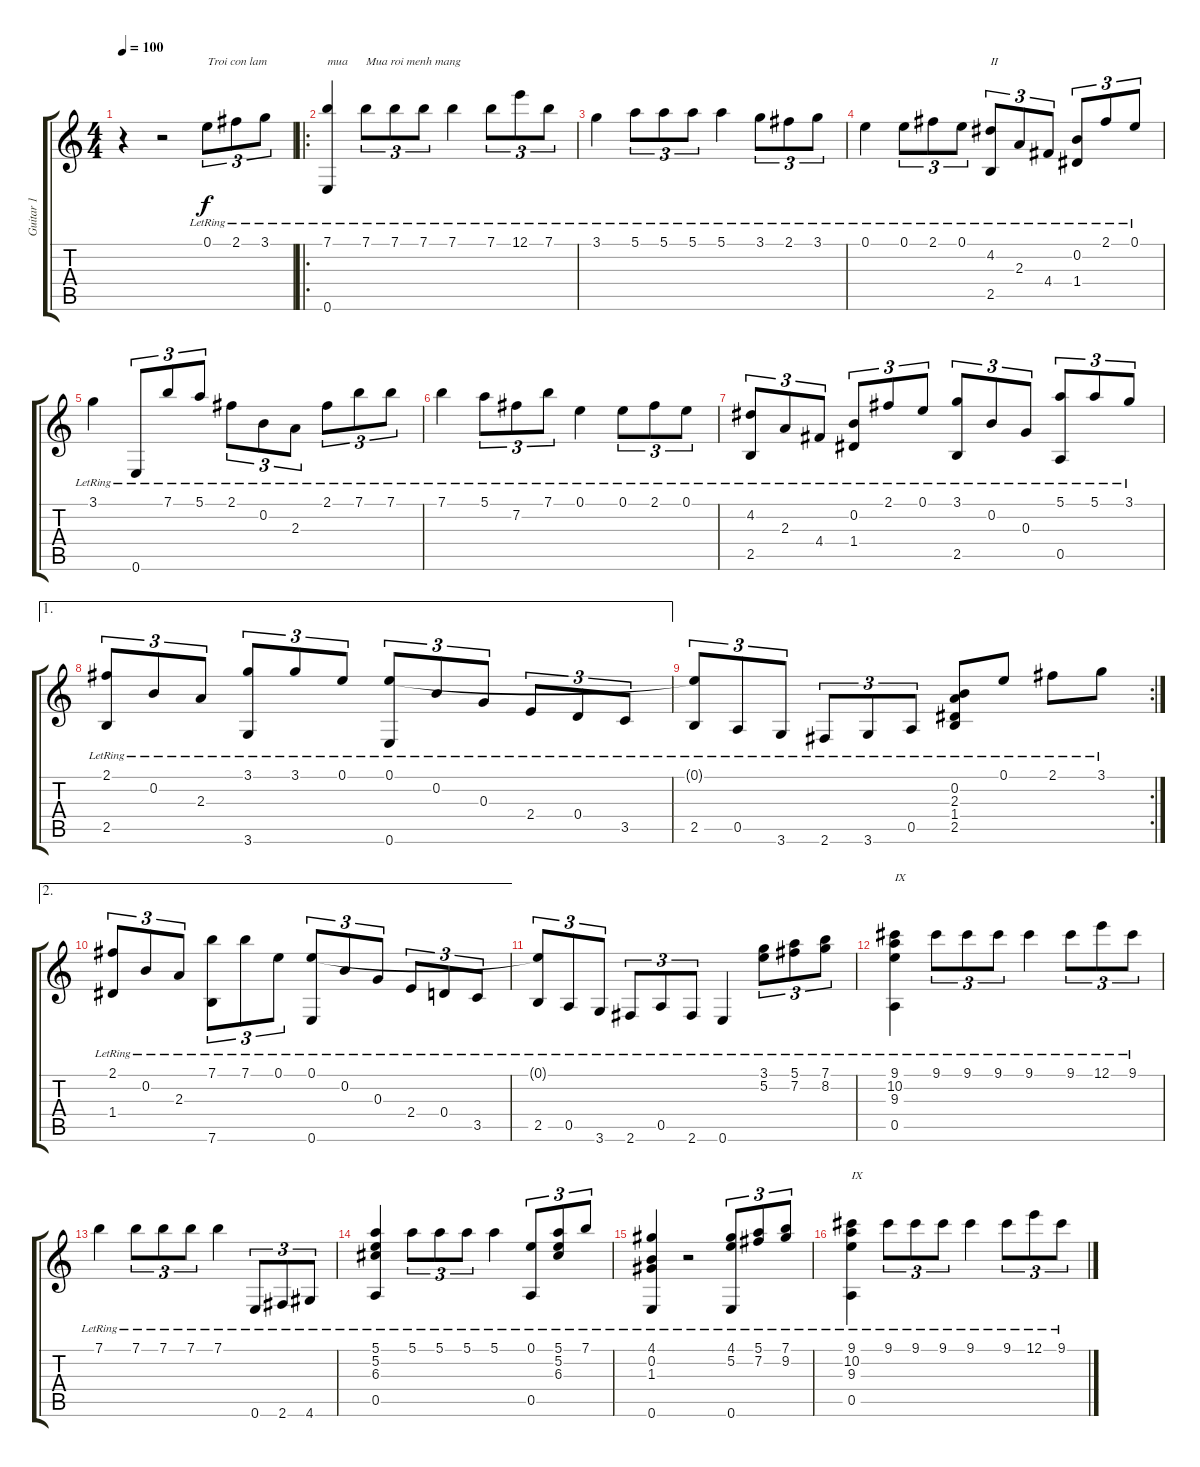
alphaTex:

\track ("Guitar 1" "Guitar 1") {instrument overdrivenguitar}
\staff {score tabs}
\tuning (E4 B3 G3 D3 A2 E2) {hide}
\ts (4 4)
\tempo 100
\clef g2
\ks c
r.4{dy f instrument overdrivenguitar} r.2 0.1{lr}.8{tu (3 2) txt "Troi con lam"} 2.1{lr}.8{tu (3 2)} 3.1{lr}.8{tu (3 2)} |
\ro
(7.1{lr} 0.6{lr}).4{txt "mua"} 7.1{lr}.8{tu (3 2) txt "Mua roi menh mang"} 7.1{lr}.8{tu (3 2)} 7.1{lr}.8{tu (3 2)} 7.1{lr}.4 7.1{lr}.8{tu (3 2)} 12.1{lr}.8{tu (3 2)} 7.1{lr}.8{tu (3 2)} |
3.1{lr}.4 5.1{lr}.8{tu (3 2)} 5.1{lr}.8{tu (3 2)} 5.1{lr}.8{tu (3 2)} 5.1{lr}.4 3.1{lr}.8{tu (3 2)} 2.1{lr}.8{tu (3 2)} 3.1{lr}.8{tu (3 2)} |
0.1{lr}.4 0.1{lr}.8{tu (3 2)} 2.1{lr}.8{tu (3 2)} 0.1{lr}.8{tu (3 2)} (4.2{lr} 2.5{lr}).8{tu (3 2) txt "II"} 2.3{lr}.8{tu (3 2)} 4.4{lr}.8{tu (3 2)} (0.2{lr} 1.4{lr}).8{tu (3 2)} 2.1{lr}.8{tu (3 2)} 0.1{lr}.8{tu (3 2)} |
3.1{lr}.4 0.6{lr}.8{tu (3 2)} 7.1{lr}.8{tu (3 2)} 5.1{lr}.8{tu (3 2)} 2.1{lr}.8{tu (3 2)} 0.2{lr}.8{tu (3 2)} 2.3{lr}.8{tu (3 2)} 2.1{lr}.8{tu (3 2)} 7.1{lr}.8{tu (3 2)} 7.1{lr}.8{tu (3 2)} |
7.1{lr}.4 5.1{lr}.8{tu (3 2)} 7.2{lr}.8{tu (3 2)} 7.1{lr}.8{tu (3 2)} 0.1{lr}.4 0.1{lr}.8{tu (3 2)} 2.1{lr}.8{tu (3 2)} 0.1{lr}.8{tu (3 2)} |
(4.2{lr} 2.5{lr}).8{tu (3 2)} 2.3{lr}.8{tu (3 2)} 4.4{lr}.8{tu (3 2)} (0.2{lr} 1.4{lr}).8{tu (3 2)} 2.1{lr}.8{tu (3 2)} 0.1{lr}.8{tu (3 2)} (3.1{lr} 2.5{lr}).8{tu (3 2)} 0.2{lr}.8{tu (3 2)} 0.3{lr}.8{tu (3 2)} (5.1{lr} 0.5{lr}).8{tu (3 2)} 5.1{lr}.8{tu (3 2)} 3.1{lr}.8{tu (3 2)} |
\ae 1
(2.1{lr} 2.5{lr}).8{tu (3 2)} 0.2{lr}.8{tu (3 2)} 2.3{lr}.8{tu (3 2)} (3.1{lr} 3.6{lr}).8{tu (3 2)} 3.1{lr}.8{tu (3 2)} 0.1{lr}.8{tu (3 2)} (0.1{lr} 0.6{lr}).8{tu (3 2)} 0.2{lr}.8{tu (3 2)} 0.3{lr}.8{tu (3 2)} 2.4{lr}.8{tu (3 2)} 0.4{lr}.8{tu (3 2)} 3.5{lr}.8{tu (3 2)} |
\rc 2
(0.1{t} 2.5{lr}).8{tu (3 2)} 0.5{lr}.8{tu (3 2)} 3.6{lr}.8{tu (3 2)} 2.6{lr}.8{tu (3 2)} 3.6{lr}.8{tu (3 2)} 0.5{lr}.8{tu (3 2)} (0.2{lr} 2.3{lr} 1.4{lr} 2.5{lr}).8 0.1{lr}.8 2.1{lr}.8 3.1{lr}.8 |
\ae 2
(2.1{lr} 1.4{lr}).8{tu (3 2)} 0.2{lr}.8{tu (3 2)} 2.3{lr}.8{tu (3 2)} (7.1{lr} 7.6{lr}).8{tu (3 2)} 7.1{lr}.8{tu (3 2)} 0.1{lr}.8{tu (3 2)} (0.1{lr} 0.6{lr}).8{tu (3 2)} 0.2{lr}.8{tu (3 2)} 0.3{lr}.8{tu (3 2)} 2.4{lr}.8{tu (3 2)} 0.4{lr}.8{tu (3 2)} 3.5{lr}.8{tu (3 2)} |
(0.1{t} 2.5{lr}).8{tu (3 2)} 0.5{lr}.8{tu (3 2)} 3.6{lr}.8{tu (3 2)} 2.6{lr}.8{tu (3 2)} 0.5{lr}.8{tu (3 2)} 2.6{lr}.8{tu (3 2)} 0.6{lr}.4 (3.1{lr} 5.2{lr}).8{tu (3 2)} (5.1{lr} 7.2{lr}).8{tu (3 2)} (7.1{lr} 8.2{lr}).8{tu (3 2)} |
(9.1{lr} 10.2{lr} 9.3{lr} 0.5{lr}).4{txt "IX"} 9.1{lr}.8{tu (3 2)} 9.1{lr}.8{tu (3 2)} 9.1{lr}.8{tu (3 2)} 9.1{lr}.4 9.1{lr}.8{tu (3 2)} 12.1{lr}.8{tu (3 2)} 9.1{lr}.8{tu (3 2)} |
7.1{lr}.4 7.1{lr}.8{tu (3 2)} 7.1{lr}.8{tu (3 2)} 7.1{lr}.8{tu (3 2)} 7.1{lr}.4 0.6{lr}.8{tu (3 2)} 2.6{lr}.8{tu (3 2)} 4.6{lr}.8{tu (3 2)} |
(5.1{lr} 5.2{lr} 6.3{lr} 0.5{lr}).4 5.1{lr}.8{tu (3 2)} 5.1{lr}.8{tu (3 2)} 5.1{lr}.8{tu (3 2)} 5.1{lr}.4 (0.1{lr} 0.5{lr}).8{tu (3 2)} (5.1{lr} 5.2{lr} 6.3{lr}).8{tu (3 2)} 7.1{lr}.8{tu (3 2)} |
(4.1{lr} 0.2{lr} 1.3{lr} 0.6{lr}).4 r.2 (4.1{lr} 5.2{lr} 0.6{lr}).8{tu (3 2)} (5.1{lr} 7.2{lr}).8{tu (3 2)} (7.1{lr} 9.2{lr}).8{tu (3 2)} |
(9.1{lr} 10.2{lr} 9.3{lr} 0.5{lr}).4{txt "IX"} 9.1{lr}.8{tu (3 2)} 9.1{lr}.8{tu (3 2)} 9.1{lr}.8{tu (3 2)} 9.1{lr}.4 9.1{lr}.8{tu (3 2)} 12.1{lr}.8{tu (3 2)} 9.1{lr}.8{tu (3 2)}
